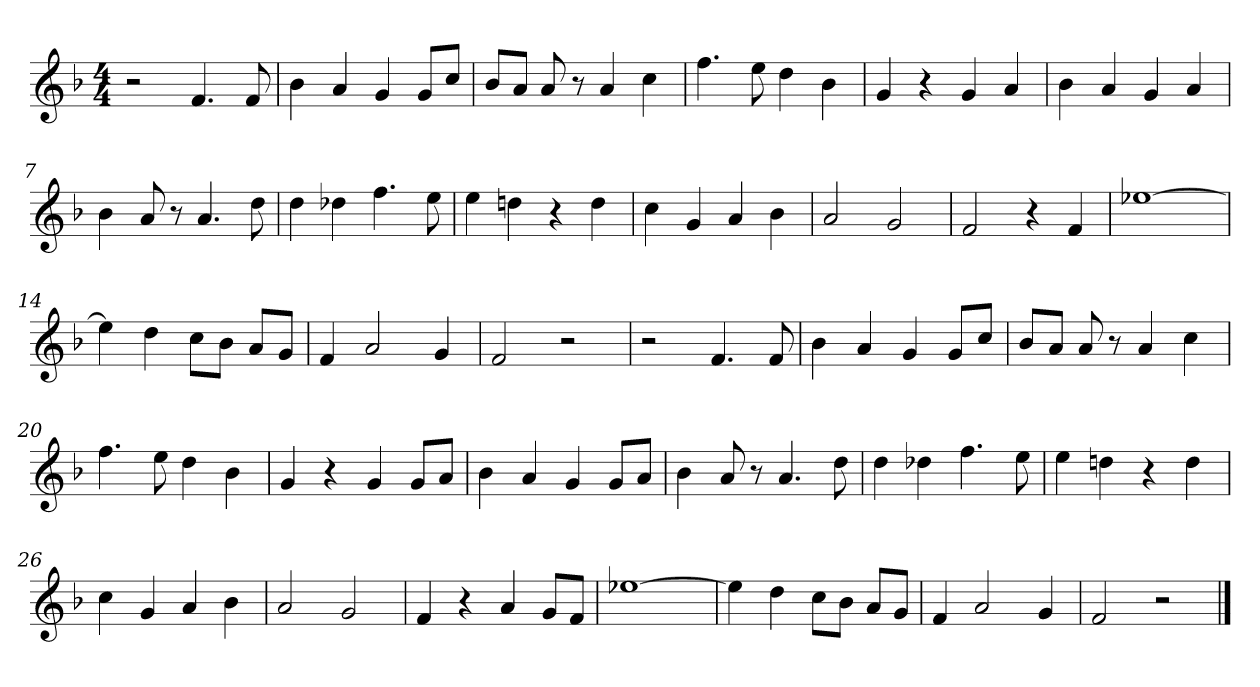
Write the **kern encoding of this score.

**kern
*part1
*staff1
*clefG2
*k[b-]
*M4/4
=1
2r
4.f/
8f/
=2
4b-\
4a/
4g/
8g/L
8cc/J
=3
8b-/L
8a/J
8a/
8r
4a/
4cc\
=4
4.ff\
8ee\
4dd\
4b-\
=5
4g/
4r
4g/
4a/
=6
4b-\
4a/
4g/
4a/
=7
4b-\
8a/
8r
4.a/
8dd\
=8
4dd\
4dd-X\
4.ff\
8ee\
=9
4ee\
4ddn\
4r
4dd\
=10
4cc\
4g/
4a/
4b-\
!!LO:LB:g=z
=11
2a/
2g/
=12
2f/
4r
4f/
=13
[1ee-X
=14
4ee-\]
4dd\
8cc\L
8b-\J
8a/L
8g/J
=15
4f/
2a/
4g/
=16
2f/
2r
=17
2r
4.f/
8f/
=18
4b-\
4a/
4g/
8g/L
8cc/J
=19
8b-/L
8a/J
8a/
8r
4a/
4cc\
=20
4.ff\
8ee\
4dd\
4b-\
=21
4g/
4r
4g/
8g/L
8a/J
!!LO:LB:g=z
=22
4b-\
4a/
4g/
8g/L
8a/J
=23
4b-\
8a/
8r
4.a/
8dd\
=24
4dd\
4dd-X\
4.ff\
8ee\
=25
4ee\
4ddn\
4r
4dd\
=26
4cc\
4g/
4a/
4b-\
=27
2a/
2g/
=28
4f/
4r
4a/
8g/L
8f/J
=29
[1ee-X
=30
4ee-\]
4dd\
8cc\L
8b-\J
8a/L
8g/J
=31
4f/
2a/
4g/
=32
2f/
2r
==
*-
